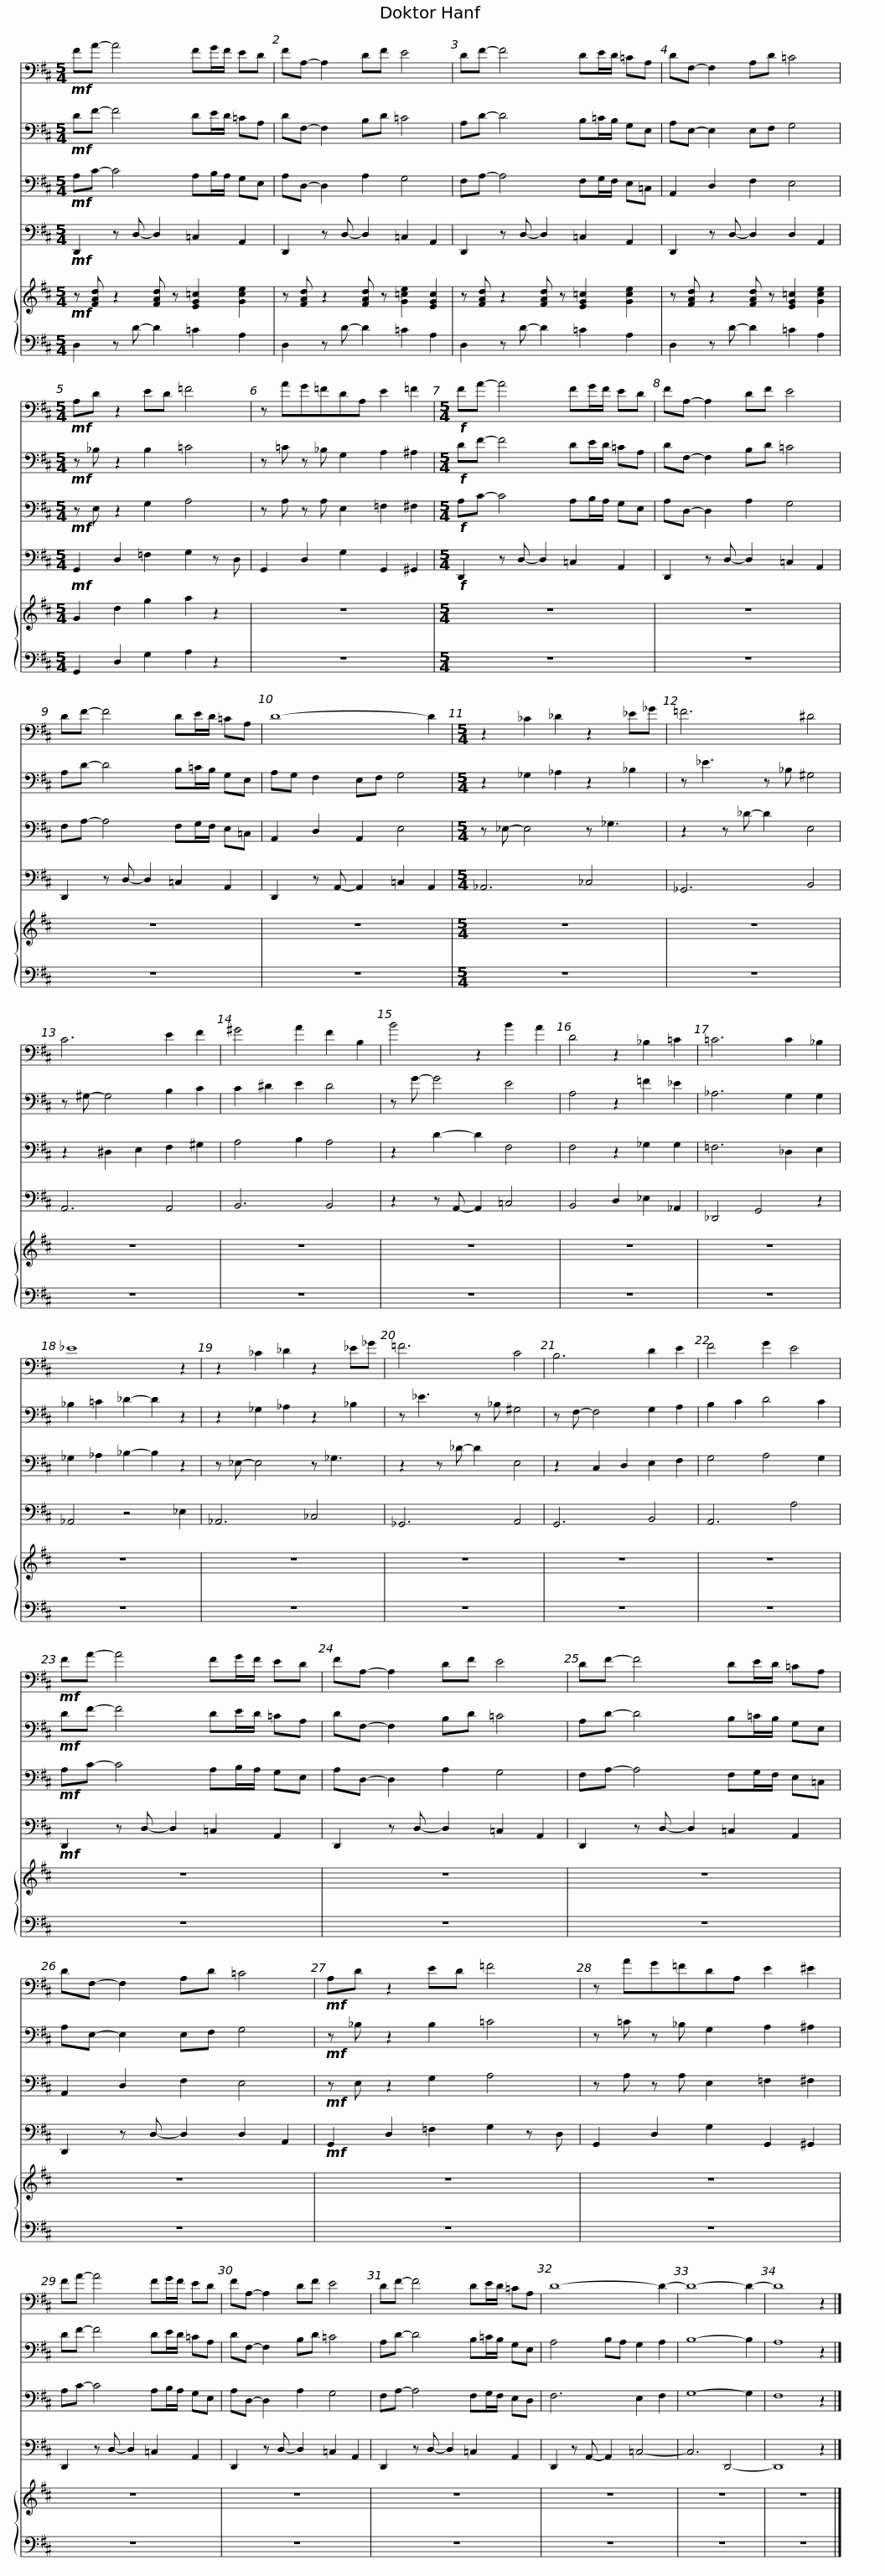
X:1
%%score 1 2 3 4 { 5 | 6 }
L:1/8
M:5/4
I:linebreak $
K:D
V:1 bass
V:2 bass
V:3 bass
V:4 bass
V:5 treble
V:6 bass
V:1
!mf! FA- A4 FG/F/ ED | FA,- A,2 DF E4 | DF- F4 DE/D/ =CA, | DF,- F,2 A,D =C4 |$[K:D][M:5/4]!mf! A,D z2 ED =F4 | %5
 z AG=FDA, E2 =F2 |$[K:D][M:5/4]!f! FA- A4 FG/F/ ED | FA,- A,2 DF E4 | DF- F4 DE/D/ =CA, | D8- D2 |$ %10
[K:D][M:5/4] z2 _C2 _D2 z2 _E_G | =F6 ^D4 | C6 E2 F2 | ^G4 A2 F2 B,2 |$ B4 z2 B2 A2 | %15
 D4 z2 _B,2 =C2 | =C6 C2 _B,2 | _E8 z2 |$ z2 _C2 _D2 z2 _E_G | =F6 C4 | %20
 B,6 D2 E2 | F4 G2 E4 |$!mf! FA- A4 FG/F/ ED | FA,- A,2 DF E4 | DF- F4 DE/D/ =CA, | %25
 DF,- F,2 A,D =C4 |$!mf! A,D z2 ED =F4 | z AG=FDA, E2 ^E2 |$ FA- A4 FG/F/ ED | FA,- A,2 DF E4 | %30
 DF- F4 DE/D/ =CA, | D8- D2- | D8- D2- | D8 z2 |] %34
V:2
!mf! DF- F4 DE/D/ =CA, | DF,- F,2 B,D =C4 | A,D- D4 B,=C/B,/ G,E, | A,E,- E,2 E,F, G,4 |$[K:D][M:5/4]!mf! z _B, z2 B,2 =C4 | %5
 z =C z _B, G,2 A,2 ^A,2 |$[K:D][M:5/4]!f! DF- F4 DE/D/ =CA, | DF,- F,2 B,D =C4 | A,D- D4 B,=C/B,/ G,E, | A,G, F,2 E,F, G,4 |$ %10
[K:D][M:5/4] z2 _G,2 _A,2 z2 _B,2 | z _E3 z _B, ^G,4 | z ^G,- G,4 B,2 C2 | C2 ^D2 E2 D4 |$ z G- G4 E4 | %15
 A,4 z2 =F2 _E2 | _A,6 G,2 G,2 | _B,2 =C2 _D2- D2 z2 |$ z2 _G,2 _A,2 z2 _B,2 | z _E3 z _B, ^G,4 | %20
 z F,- F,4 G,2 A,2 | B,2 C2 D4 C2 |$!mf! DF- F4 DE/D/ =CA, | DF,- F,2 B,D =C4 | A,D- D4 B,=C/B,/ G,E, | %25
 A,E,- E,2 E,F, G,4 |$!mf! z _B, z2 B,2 =C4 | z =C z _B, G,2 A,2 ^A,2 |$ DF- F4 DE/D/ =CA, | DF,- F,2 B,D =C4 | %30
 A,D- D4 B,=C/B,/ G,E, | A,4 B,A, G,2 A,2 | B,8- B,2 | A,8 z2 |] %34
V:3
!mf! A,C- C4 A,B,/A,/ G,E, | A,D,- D,2 A,2 G,4 | F,A,- A,4 F,G,/F,/ E,=C, | A,,2 D,2 F,2 E,4 |$[K:D][M:5/4]!mf! z E, z2 G,2 A,4 | %5
 z A, z A, E,2 =F,2 ^F,2 |$[K:D][M:5/4]!f! A,C- C4 A,B,/A,/ G,E, | A,D,- D,2 A,2 G,4 | F,A,- A,4 F,G,/F,/ E,=C, | A,,2 D,2 A,,2 E,4 |$ %10
[K:D][M:5/4] z _E,- E,4 z _G,3 | z2 z _D- D2 E,4 | z2 ^D,2 E,2 F,2 ^G,2 | A,4 B,2 A,4 |$ z2 D2- D2 F,4 | %15
 F,4 z2 _G,2 G,2 | =F,6 _D,2 E,2 | _G,2 _A,2 _B,2- B,2 z2 |$ z _E,- E,4 z _G,3 | z2 z _D- D2 E,4 | %20
 z2 C,2 D,2 E,2 F,2 | G,4 A,4 G,2 |$!mf! A,C- C4 A,B,/A,/ G,E, | A,D,- D,2 A,2 G,4 | F,A,- A,4 F,G,/F,/ E,=C, | %25
 A,,2 D,2 F,2 E,4 |$!mf! z E, z2 G,2 A,4 | z A, z A, E,2 =F,2 ^F,2 |$ A,C- C4 A,B,/A,/ G,E, | A,D,- D,2 A,2 G,4 | %30
 F,A,- A,4 F,G,/F,/ E,D, | F,6 E,2 F,2 | G,8- G,2 | F,8 z2 |] %34
V:4
!mf! D,,2 z D,- D,2 =C,2 A,,2 | D,,2 z D,- D,2 =C,2 A,,2 | D,,2 z D,- D,2 =C,2 A,,2 | D,,2 z D,- D,2 D,2 A,,2 |$[K:D][M:5/4]!mf! G,,2 D,2 =F,2 G,2 z D, | %5
 G,,2 D,2 G,2 G,,2 ^G,,2 |$[K:D][M:5/4]!f! D,,2 z D,- D,2 =C,2 A,,2 | D,,2 z D,- D,2 =C,2 A,,2 | D,,2 z D,- D,2 =C,2 A,,2 | D,,2 z A,,- A,,2 =C,2 A,,2 |$ %10
[K:D][M:5/4] _A,,6 _C,4 | _G,,6 B,,4 | A,,6 A,,4 | B,,6 B,,4 |$ z2 z A,,- A,,2 =C,4 | %15
 B,,4 D,2 _E,2 _A,,2 | _D,,4 G,,4 z2 | _A,,4 z4 _E,2 |$ _A,,6 _C,4 | _G,,6 A,,4 | %20
 G,,6 B,,4 | A,,6 A,4 |$!mf! D,,2 z D,- D,2 =C,2 A,,2 | D,,2 z D,- D,2 =C,2 A,,2 | D,,2 z D,- D,2 =C,2 A,,2 | %25
 D,,2 z D,- D,2 D,2 A,,2 |$!mf! G,,2 D,2 =F,2 G,2 z D, | G,,2 D,2 G,2 G,,2 ^G,,2 |$ D,,2 z D,- D,2 =C,2 A,,2 | D,,2 z D,- D,2 =C,2 A,,2 | %30
 D,,2 z D,- D,2 =C,2 A,,2 | D,,2 z A,,- A,,2 =C,4- | C,6 D,,4- | D,,8 z2 |] %34
V:5
!mf! z [FAd] z2 [FAd] z [EG=c]2 [Gce]2 | z [FAd] z2 [FAd] z [G=ce]2 [EGc]2 | z [FAd] z2 [FAd] z [EG=c]2 [Gce]2 | z [FAd] z2 [FAd] z [EG=c]2 [Gce]2 |$[K:D][M:5/4] G2 d2 g2 a2 z2 | %5
 z10 |$[K:D][M:5/4] z10 | z10 | z10 | z10 |$ %10
[K:D][M:5/4] z10 | z10 | z10 | z10 |$ z10 | %15
 z10 | z10 | z10 |$ z10 | z10 | %20
 z10 | z10 |$ z10 | z10 | z10 | %25
 z10 |$ z10 | z10 |$ z10 | z10 | %30
 z10 | z10 | z10 | z10 |] %34
V:6
 D,2 z D- D2 =C2 A,2 | D,2 z D- D2 =C2 A,2 | D,2 z D- D2 =C2 A,2 | D,2 z D- D2 =C2 A,2 |$[K:D][M:5/4] G,,2 D,2 G,2 A,2 z2 | %5
 z10 |$[K:D][M:5/4] z10 | z10 | z10 | z10 |$ %10
[K:D][M:5/4] z10 | z10 | z10 | z10 |$ z10 | %15
 z10 | z10 | z10 |$ z10 | z10 | %20
 z10 | z10 |$ z10 | z10 | z10 | %25
 z10 |$ z10 | z10 |$ z10 | z10 | %30
 z10 | z10 | z10 | z10 |] %34
